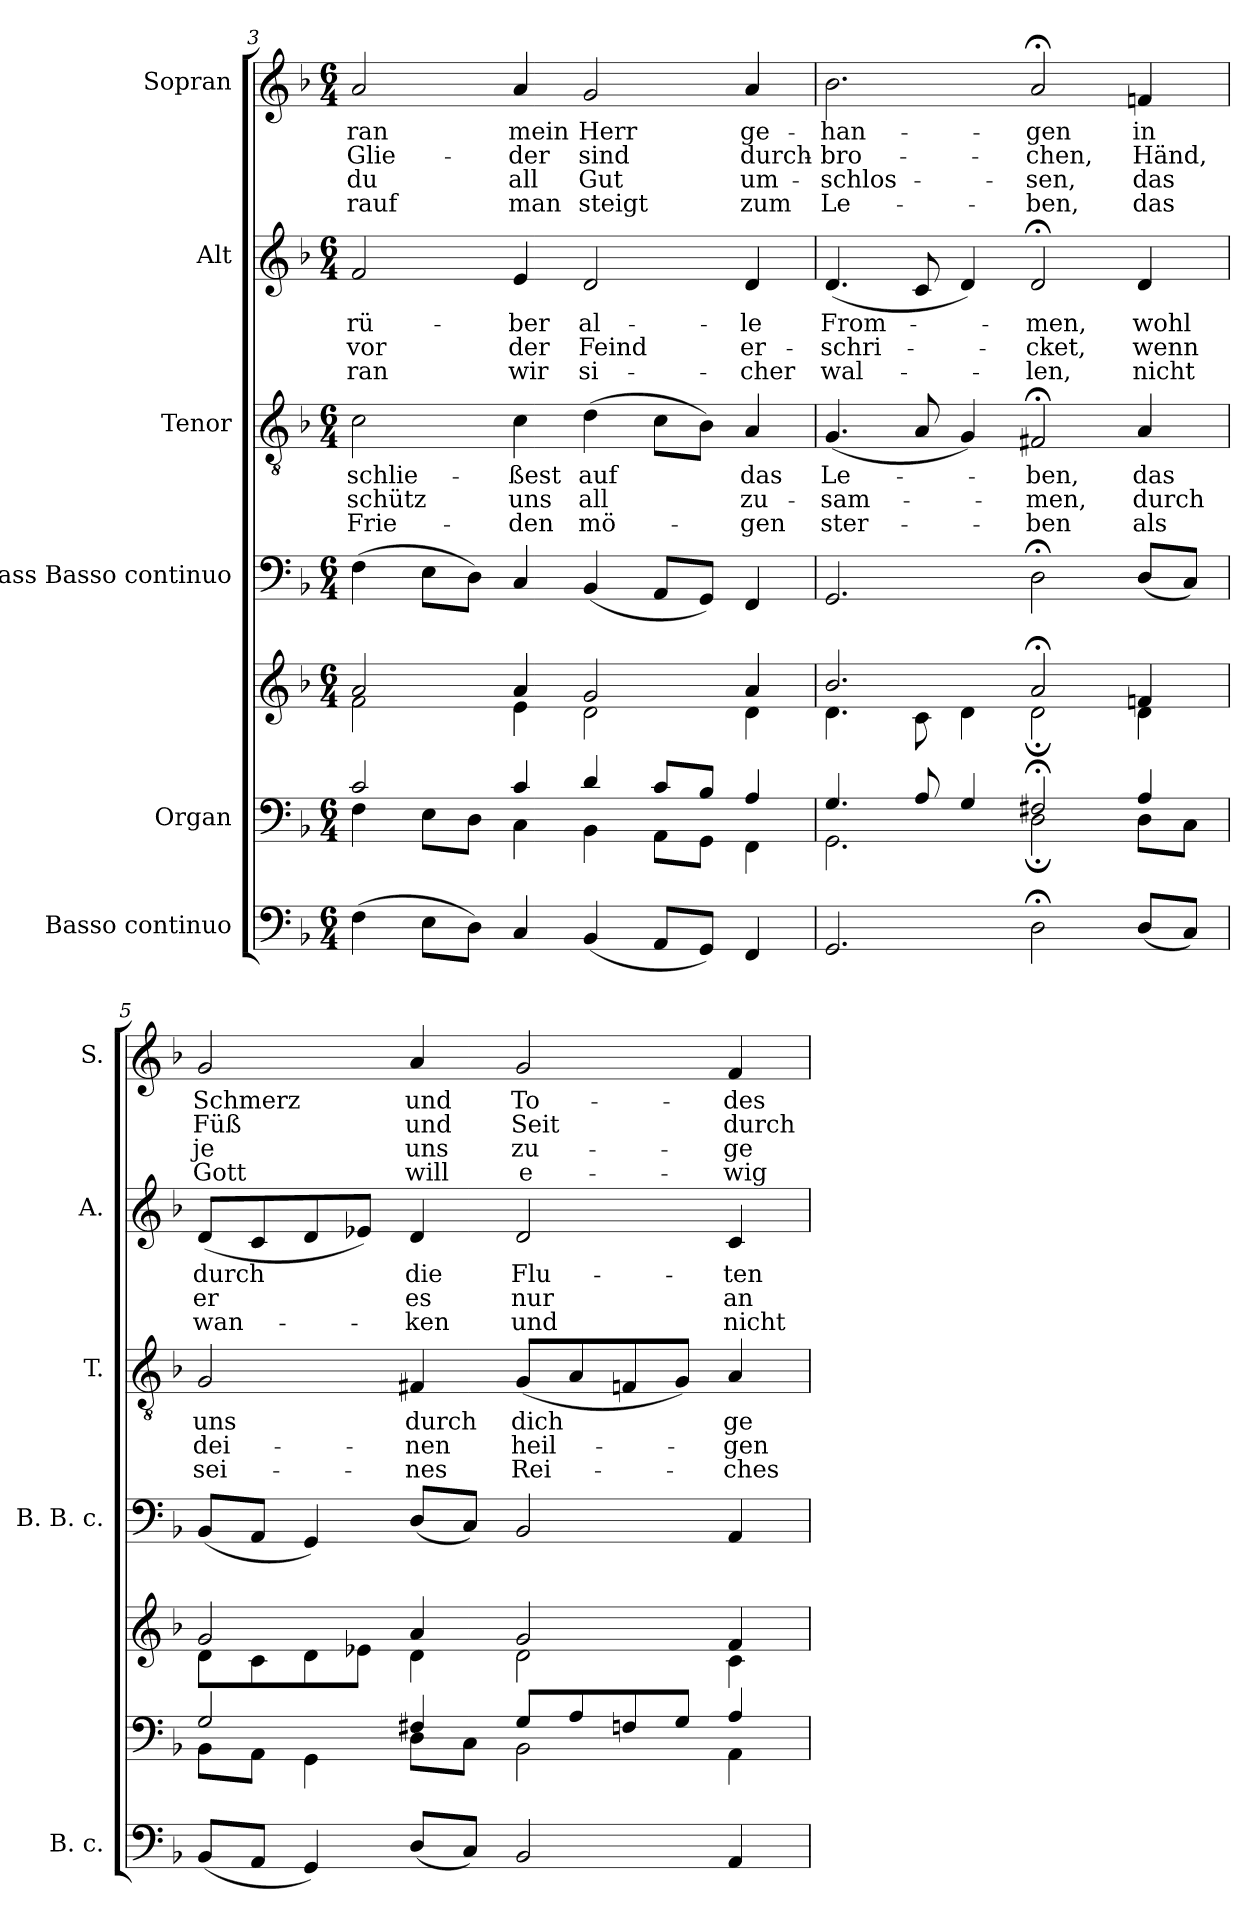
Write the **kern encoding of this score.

**kern	**kern	**kern	**kern	**kern	**text	**text	**text	**kern	**text	**text	**text	**kern	**text	**text	**text	**text
*part6	*part5	*part5	*part4	*part3	*part3	*part3	*part3	*part2	*part2	*part2	*part2	*part1	*part1	*part1	*part1	*part1
*staff7	*staff6	*staff5	*staff4	*staff3	*staff3	*staff3	*staff3	*staff2	*staff2	*staff2	*staff2	*staff1	*staff1	*staff1	*staff1	*staff1
*I"Basso continuo	*I"Organ	*	*I"Bass Basso continuo	*I"Tenor	*	*	*	*I"Alt	*	*	*	*I"Sopran	*	*	*	*
*I'B. c.	*	*	*I'B. B. c.	*I'T.	*	*	*	*I'A.	*	*	*	*I'S.	*	*	*	*
!!LO:LB:g=z
*clefF4	*clefF4	*clefG2	*clefF4	*clefGv2	*	*	*	*clefG2	*	*	*	*clefG2	*	*	*	*
*k[b-]	*k[b-]	*k[b-]	*k[b-]	*k[b-]	*	*	*	*k[b-]	*	*	*	*k[b-]	*	*	*	*
*M6/4	*M6/4	*M6/4	*M6/4	*M6/4	*	*	*	*M6/4	*	*	*	*M6/4	*	*	*	*
=3	=3	=3	=3	=3	=3	=3	=3	=3	=3	=3	=3	=3	=3	=3	=3	=3
*	*^	*^	*	*	*	*	*	*	*	*	*	*	*	*	*	*
!	!	!	!	!	!	!	!LO:LY:b	!LO:LY:b	!LO:LY:b	!	!LO:LY:b	!LO:LY:b	!LO:LY:b	!	!LO:LY:b	!LO:LY:b	!LO:LY:b	!LO:LY:b
(>4F\	2c/	4F\	2a/	2f\	(>4F\	2c\	schlie-	-schütz	Frie-	2f/	-rü-	-vor	-ran	2a/	-ran	Glie-	du	-rauf
8E\L	.	8E\L	.	.	8E\L	.	.	.	.	.	.	.	.	.	.	.	.	.
8D\J)	.	8D\J	.	.	8D\J)	.	.	.	.	.	.	.	.	.	.	.	.	.
!	!	!	!	!	!	!	!LO:LY:b	!LO:LY:b	!LO:LY:b	!	!LO:LY:b	!LO:LY:b	!LO:LY:b	!	!LO:LY:b	!LO:LY:b	!LO:LY:b	!LO:LY:b
4C/	4c/	4C\	4a/	4e\	4C/	4c\	-ßest	uns	-den	4e/	-ber	der	wir	4a/	mein	-der	all	man
!	!	!	!	!	!	!	!LO:LY:b	!LO:LY:b	!LO:LY:b	!	!LO:LY:b	!LO:LY:b	!LO:LY:b	!	!LO:LY:b	!LO:LY:b	!LO:LY:b	!LO:LY:b
(<4BB-/	4d/	4BB-\	2g/	2d\	(<4BB-/	(>4d\	auf	all	mö-	2d/	al-	Feind	si-	2g/	Herr	sind	Gut	steigt
8AA/L	8c/L	8AA\L	.	.	8AA/L	8c\L	.	.	.	.	.	.	.	.	.	.	.	.
8GG/J)	8B-/J	8GG\J	.	.	8GG/J)	8B-\J)	.	.	.	.	.	.	.	.	.	.	.	.
!	!	!	!	!	!	!	!LO:LY:b	!LO:LY:b	!LO:LY:b	!	!LO:LY:b	!LO:LY:b	!LO:LY:b	!	!LO:LY:b	!LO:LY:b	!LO:LY:b	!LO:LY:b
4FF/	4A/	4FF\	4a/	4d\	4FF/	4A/	das	zu-	-gen	4d/	-le	er-	-cher	4a/	ge-	durch-	um-	zum
=4	=4	=4	=4	=4	=4	=4	=4	=4	=4	=4	=4	=4	=4	=4	=4	=4	=4	=4
!	!	!	!	!	!	!	!LO:LY:b	!LO:LY:b	!LO:LY:b	!	!LO:LY:b	!LO:LY:b	!LO:LY:b	!	!LO:LY:b	!LO:LY:b	!LO:LY:b	!LO:LY:b
2.GG/	4.G/	2.GG\	2.b-/	4.d\	2.GG/	(<4.G/	Le-	-sam-	ster-	(<4.d/	From-	-schri-	wal-	2.b-\	-han-	-bro-	-schlos-	Le-
.	8A/	.	.	8c\	.	8A/	.	.	.	8c/	.	.	.	.	.	.	.	.
.	4G/	.	.	4d\	.	4G/)	.	.	.	4d/)	.	.	.	.	.	.	.	.
!	!	!	!	!	!	!	!LO:LY:b	!LO:LY:b	!LO:LY:b	!	!LO:LY:b	!LO:LY:b	!LO:LY:b	!	!LO:LY:b	!LO:LY:b	!LO:LY:b	!LO:LY:b
2D;<\	2F#X;</	2D;\	2a;</	2d;\	2D;<\	2F#X;</	-ben,	-men,	-ben	2d;</	-men,	-cket,	-len,	2a;</	-gen	-chen,	-sen,	-ben,
!	!	!	!	!	!	!	!LO:LY:b	!LO:LY:b	!LO:LY:b	!	!LO:LY:b	!LO:LY:b	!LO:LY:b	!	!LO:LY:b	!LO:LY:b	!LO:LY:b	!LO:LY:b
(>8D/L	4A/	8D\L	4fn/	4d\	(<8D/L	4A/	das	durch	als	4d/	wohl	wenn	nicht	4fn/	in	Händ,	das	das
8C/J)	.	8C\J	.	.	8C/J)	.	.	.	.	.	.	.	.	.	.	.	.	.
!!LO:PB:g=z
=5	=5	=5	=5	=5	=5	=5	=5	=5	=5	=5	=5	=5	=5	=5	=5	=5	=5	=5
!	!	!	!	!	!	!	!LO:LY:b	!LO:LY:b	!LO:LY:b	!	!LO:LY:b	!LO:LY:b	!LO:LY:b	!	!LO:LY:b	!LO:LY:b	!LO:LY:b	!LO:LY:b
(<8BB-/L	2G/	8BB-\L	2g/	8d\L	(<8BB-/L	2G/	uns	dei-	sei-	(<8d/L	durch	er	wan-	2g/	Schmerz	Füß	je	Gott
8AA/J	.	8AA\J	.	8c\	8AA/J	.	.	.	.	8c/	.	.	.	.	.	.	.	.
4GG/)	.	4GG\	.	8d\	4GG/)	.	.	.	.	8d/	.	.	.	.	.	.	.	.
.	.	.	.	8e-X\J	.	.	.	.	.	8e-X/J)	.	.	.	.	.	.	.	.
!	!	!	!	!	!	!	!LO:LY:b	!LO:LY:b	!LO:LY:b	!	!LO:LY:b	!LO:LY:b	!LO:LY:b	!	!LO:LY:b	!LO:LY:b	!LO:LY:b	!LO:LY:b
(>8D/L	4F#X/	8D\L	4a/	4d\	(<8D/L	4F#X/	durch	-nen	-nes	4d/	die	es	-ken	4a/	und	und	uns	will
8C/J)	.	8C\J	.	.	8C/J)	.	.	.	.	.	.	.	.	.	.	.	.	.
!	!	!	!	!	!	!	!LO:LY:b	!LO:LY:b	!LO:LY:b	!	!LO:LY:b	!LO:LY:b	!LO:LY:b	!	!LO:LY:b	!LO:LY:b	!LO:LY:b	!LO:LY:b
2BB-/	8G/L	2BB-\	2g/	2d\	2BB-/	(<8G/L	dich	heil-	Rei-	2d/	Flu-	nur	und	2g/	To-	Seit	zu-	e-
.	8A/	.	.	.	.	8A/	.	.	.	.	.	.	.	.	.	.	.	.
.	8Fn/	.	.	.	.	8Fn/	.	.	.	.	.	.	.	.	.	.	.	.
.	8G/J	.	.	.	.	8G/J)	.	.	.	.	.	.	.	.	.	.	.	.
!	!	!	!	!	!	!	!LO:LY:b	!LO:LY:b	!LO:LY:b	!	!LO:LY:b	!LO:LY:b	!LO:LY:b	!	!LO:LY:b	!LO:LY:b	!LO:LY:b	!LO:LY:b
4AA/	4A/	4AA\	4f/	4c\	4AA/	4A/	ge-	-gen	-ches	4c/	-ten	an-	nicht	4f/	-des-	durch-	-ge-	-wig
*	*v	*v	*	*	*	*	*	*	*	*	*	*	*	*	*	*	*	*
*	*	*v	*v	*	*	*	*	*	*	*	*	*	*	*	*	*	*
=	=	=	=	=	=	=	=	=	=	=	=	=	=	=	=	=
*-	*-	*-	*-	*-	*-	*-	*-	*-	*-	*-	*-	*-	*-	*-	*-	*-
